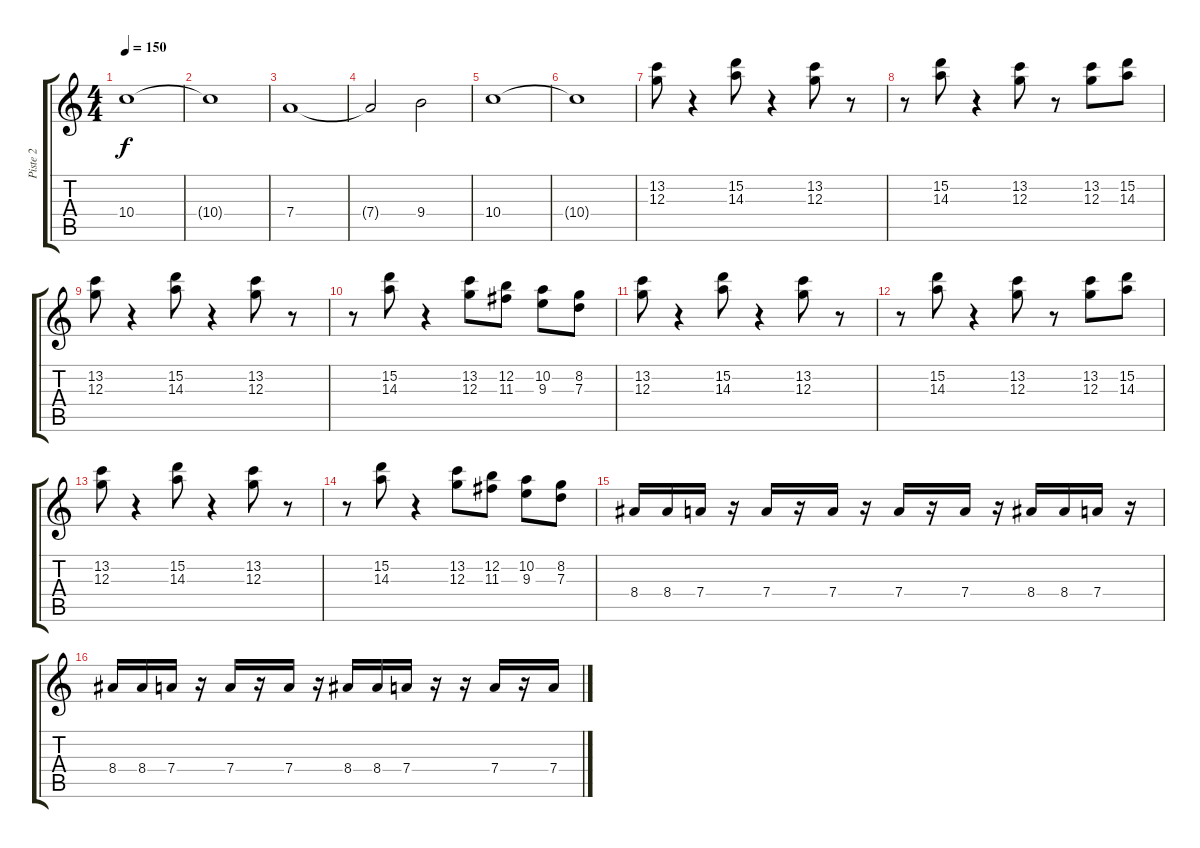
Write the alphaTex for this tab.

\track ("Piste 2" "Piste 2") {instrument distortionguitar}
\staff {score tabs}
\tuning (E4 B3 G3 D3 A2 E2) {hide}
\ts (4 4)
\tempo 150
\clef g2
\ks c
10.4.1{dy f} |
10.4{t}.1 |
7.4.1 |
7.4{t}.2 9.4.2 |
10.4.1 |
10.4{t}.1 |
(13.2 12.3).8 r.4 (15.2 14.3).8 r.4 (13.2 12.3).8 r.8 |
r.8 (15.2 14.3).8 r.4 (13.2 12.3).8 r.8 (13.2 12.3).8 (15.2 14.3).8 |
(13.2 12.3).8 r.4 (15.2 14.3).8 r.4 (13.2 12.3).8 r.8 |
r.8 (15.2 14.3).8 r.4 (13.2 12.3).8 (12.2 11.3).8 (10.2 9.3).8 (8.2 7.3).8 |
(13.2 12.3).8 r.4 (15.2 14.3).8 r.4 (13.2 12.3).8 r.8 |
r.8 (15.2 14.3).8 r.4 (13.2 12.3).8 r.8 (13.2 12.3).8 (15.2 14.3).8 |
(13.2 12.3).8 r.4 (15.2 14.3).8 r.4 (13.2 12.3).8 r.8 |
r.8 (15.2 14.3).8 r.4 (13.2 12.3).8 (12.2 11.3).8 (10.2 9.3).8 (8.2 7.3).8 |
8.4.16 8.4.16 7.4.16 r.16 7.4.16 r.16 7.4.16 r.16 7.4.16 r.16 7.4.16 r.16 8.4.16 8.4.16 7.4.16 r.16 |
8.4.16 8.4.16 7.4.16 r.16 7.4.16 r.16 7.4.16 r.16 8.4.16 8.4.16 7.4.16 r.16 r.16 7.4.16 r.16 7.4.16
